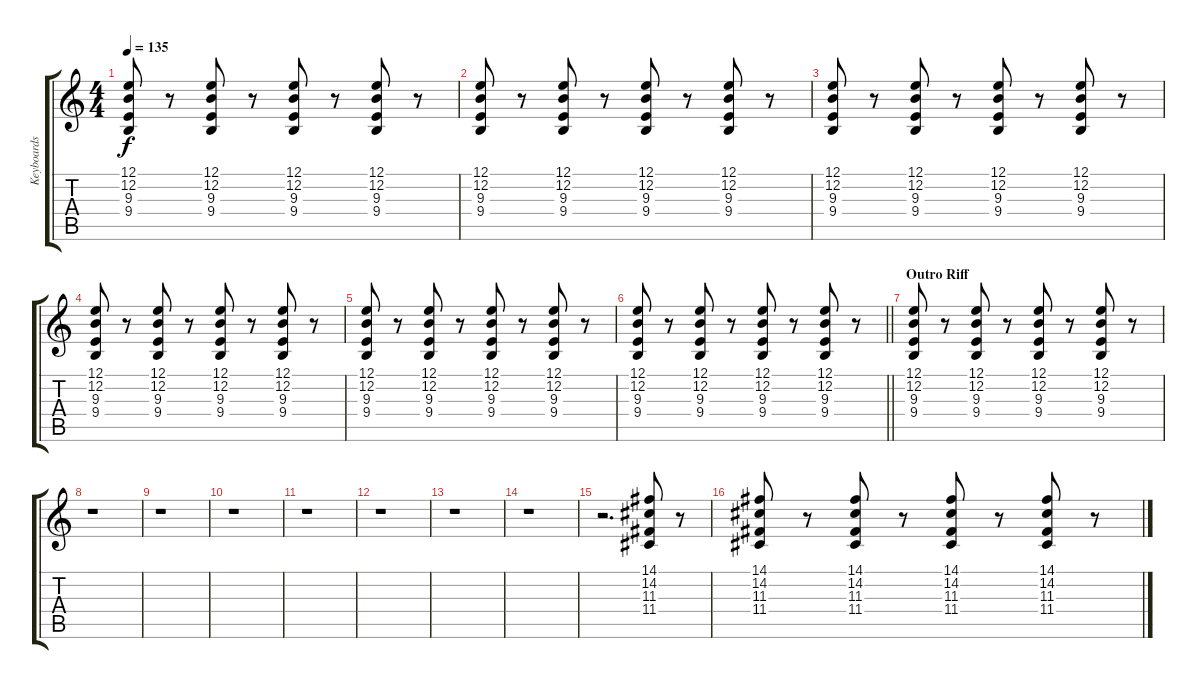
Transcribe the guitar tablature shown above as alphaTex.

\track ("Keyboards" "Keyboards") {instrument lead1square}
\staff {score tabs}
\tuning (E4 B3 G3 D3 A2 E2) {hide}
\ts (4 4)
\tempo 135
\clef g2
\ks c
(12.1 12.2 9.3 9.4).8{dy f} r.8 (12.1 12.2 9.3 9.4).8 r.8 (12.1 12.2 9.3 9.4).8 r.8 (12.1 12.2 9.3 9.4).8 r.8 |
(12.1 12.2 9.3 9.4).8 r.8 (12.1 12.2 9.3 9.4).8 r.8 (12.1 12.2 9.3 9.4).8 r.8 (12.1 12.2 9.3 9.4).8 r.8 |
(12.1 12.2 9.3 9.4).8 r.8 (12.1 12.2 9.3 9.4).8 r.8 (12.1 12.2 9.3 9.4).8 r.8 (12.1 12.2 9.3 9.4).8 r.8 |
(12.1 12.2 9.3 9.4).8 r.8 (12.1 12.2 9.3 9.4).8 r.8 (12.1 12.2 9.3 9.4).8 r.8 (12.1 12.2 9.3 9.4).8 r.8 |
(12.1 12.2 9.3 9.4).8 r.8 (12.1 12.2 9.3 9.4).8 r.8 (12.1 12.2 9.3 9.4).8 r.8 (12.1 12.2 9.3 9.4).8 r.8 |
\barLineRight lightlight
(12.1 12.2 9.3 9.4).8 r.8 (12.1 12.2 9.3 9.4).8 r.8 (12.1 12.2 9.3 9.4).8 r.8 (12.1 12.2 9.3 9.4).8 r.8 |
\section ("" "Outro Riff")
(12.1 12.2 9.3 9.4).8 r.8 (12.1 12.2 9.3 9.4).8 r.8 (12.1 12.2 9.3 9.4).8 r.8 (12.1 12.2 9.3 9.4).8 r.8 |
r.1 |
r.1 |
r.1 |
r.1 |
r.1 |
r.1 |
r.1 |
r.2{d} (14.1 14.2 11.3 11.4).8{volume 8} r.8 |
(14.1 14.2 11.3 11.4).8 r.8 (14.1 14.2 11.3 11.4).8 r.8 (14.1 14.2 11.3 11.4).8 r.8 (14.1 14.2 11.3 11.4).8 r.8
